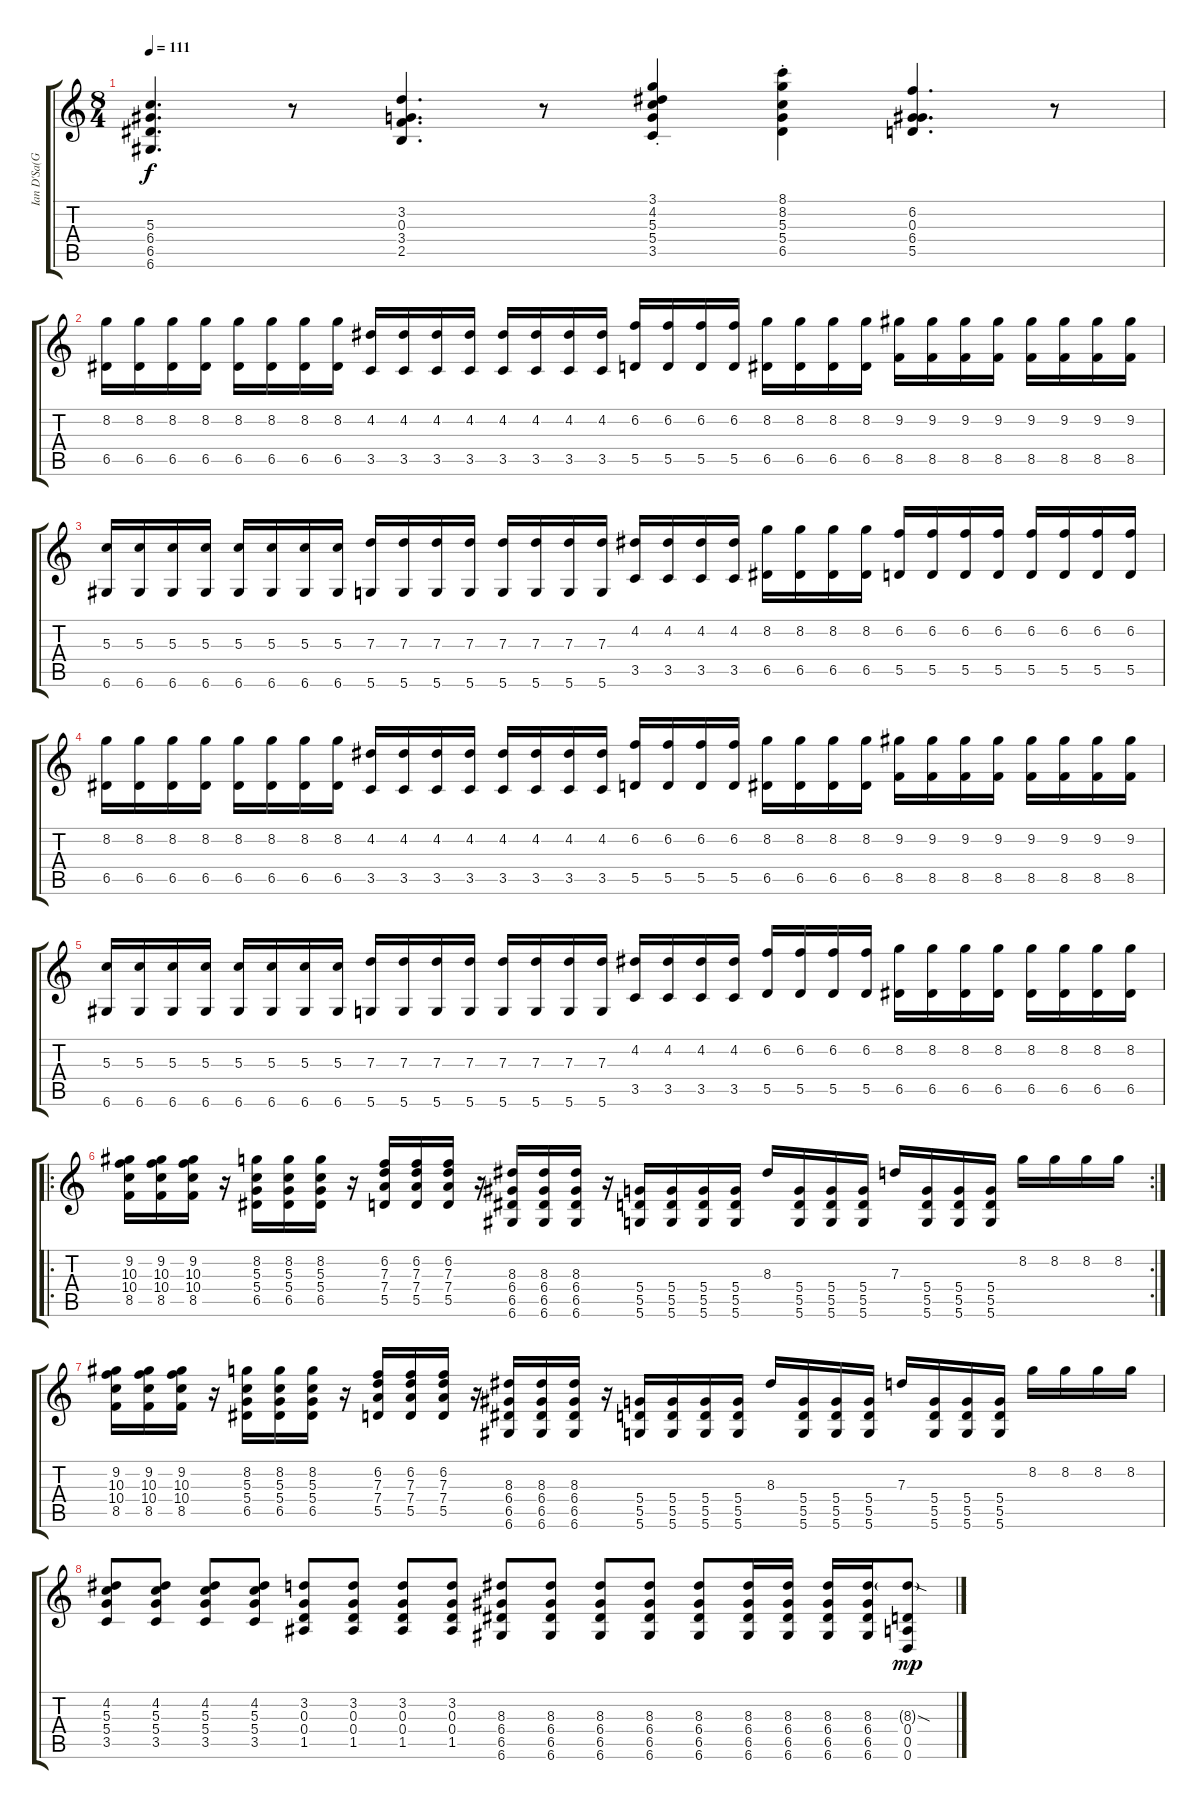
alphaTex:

\track ("Ian D'Sa(Guitar)" "Ian D'Sa(G") {instrument distortionguitar}
\staff {score tabs}
\tuning (E4 B3 G3 D3 A2 D2) {hide}
\ts (8 4)
\tempo 111
\clef g2
\ks c
(5.3 6.4 6.5 6.6).4{d dy f} r.8 (3.2 0.3 3.4 2.5).4{d} r.8 (3.1{st} 4.2{st} 5.3{st} 5.4{st} 3.5{st}).4 (8.1{st} 8.2{st} 5.3{st} 5.4{st} 6.5{st}).4 (6.2 0.3 6.4 5.5).4{d} r.8 |
(8.2 6.5).16 (8.2 6.5).16 (8.2 6.5).16 (8.2 6.5).16 (8.2 6.5).16 (8.2 6.5).16 (8.2 6.5).16 (8.2 6.5).16 (4.2 3.5).16 (4.2 3.5).16 (4.2 3.5).16 (4.2 3.5).16 (4.2 3.5).16 (4.2 3.5).16 (4.2 3.5).16 (4.2 3.5).16 (6.2 5.5).16 (6.2 5.5).16 (6.2 5.5).16 (6.2 5.5).16 (8.2 6.5).16 (8.2 6.5).16 (8.2 6.5).16 (8.2 6.5).16 (9.2 8.5).16 (9.2 8.5).16 (9.2 8.5).16 (9.2 8.5).16 (9.2 8.5).16 (9.2 8.5).16 (9.2 8.5).16 (9.2 8.5).16 |
(5.3 6.6).16 (5.3 6.6).16 (5.3 6.6).16 (5.3 6.6).16 (5.3 6.6).16 (5.3 6.6).16 (5.3 6.6).16 (5.3 6.6).16 (7.3 5.6).16 (7.3 5.6).16 (7.3 5.6).16 (7.3 5.6).16 (7.3 5.6).16 (7.3 5.6).16 (7.3 5.6).16 (7.3 5.6).16 (4.2 3.5).16 (4.2 3.5).16 (4.2 3.5).16 (4.2 3.5).16 (8.2 6.5).16 (8.2 6.5).16 (8.2 6.5).16 (8.2 6.5).16 (6.2 5.5).16 (6.2 5.5).16 (6.2 5.5).16 (6.2 5.5).16 (6.2 5.5).16 (6.2 5.5).16 (6.2 5.5).16 (6.2 5.5).16 |
(8.2 6.5).16 (8.2 6.5).16 (8.2 6.5).16 (8.2 6.5).16 (8.2 6.5).16 (8.2 6.5).16 (8.2 6.5).16 (8.2 6.5).16 (4.2 3.5).16 (4.2 3.5).16 (4.2 3.5).16 (4.2 3.5).16 (4.2 3.5).16 (4.2 3.5).16 (4.2 3.5).16 (4.2 3.5).16 (6.2 5.5).16 (6.2 5.5).16 (6.2 5.5).16 (6.2 5.5).16 (8.2 6.5).16 (8.2 6.5).16 (8.2 6.5).16 (8.2 6.5).16 (9.2 8.5).16 (9.2 8.5).16 (9.2 8.5).16 (9.2 8.5).16 (9.2 8.5).16 (9.2 8.5).16 (9.2 8.5).16 (9.2 8.5).16 |
(5.3 6.6).16 (5.3 6.6).16 (5.3 6.6).16 (5.3 6.6).16 (5.3 6.6).16 (5.3 6.6).16 (5.3 6.6).16 (5.3 6.6).16 (7.3 5.6).16 (7.3 5.6).16 (7.3 5.6).16 (7.3 5.6).16 (7.3 5.6).16 (7.3 5.6).16 (7.3 5.6).16 (7.3 5.6).16 (4.2 3.5).16 (4.2 3.5).16 (4.2 3.5).16 (4.2 3.5).16 (6.2 5.5).16 (6.2 5.5).16 (6.2 5.5).16 (6.2 5.5).16 (8.2 6.5).16 (8.2 6.5).16 (8.2 6.5).16 (8.2 6.5).16 (8.2 6.5).16 (8.2 6.5).16 (8.2 6.5).16 (8.2 6.5).16 |
\ro
\rc 2
(9.2 10.3 10.4 8.5).16 (9.2 10.3 10.4 8.5).16 (9.2 10.3 10.4 8.5).16 r.16 (8.2 5.3 5.4 6.5).16 (8.2 5.3 5.4 6.5).16 (8.2 5.3 5.4 6.5).16 r.16 (6.2 7.3 7.4 5.5).16 (6.2 7.3 7.4 5.5).16 (6.2 7.3 7.4 5.5).16 r.16 (8.3 6.4 6.5 6.6).16 (8.3 6.4 6.5 6.6).16 (8.3 6.4 6.5 6.6).16 r.16 (5.4 5.5 5.6).16 (5.4 5.5 5.6).16 (5.4 5.5 5.6).16 (5.4 5.5 5.6).16 8.3.16 (5.4 5.5 5.6).16 (5.4 5.5 5.6).16 (5.4 5.5 5.6).16 7.3.16 (5.4 5.5 5.6).16 (5.4 5.5 5.6).16 (5.4 5.5 5.6).16 8.2.16 8.2.16 8.2.16 8.2.16 |
(9.2 10.3 10.4 8.5).16 (9.2 10.3 10.4 8.5).16 (9.2 10.3 10.4 8.5).16 r.16 (8.2 5.3 5.4 6.5).16 (8.2 5.3 5.4 6.5).16 (8.2 5.3 5.4 6.5).16 r.16 (6.2 7.3 7.4 5.5).16 (6.2 7.3 7.4 5.5).16 (6.2 7.3 7.4 5.5).16 r.16 (8.3 6.4 6.5 6.6).16 (8.3 6.4 6.5 6.6).16 (8.3 6.4 6.5 6.6).16 r.16 (5.4 5.5 5.6).16 (5.4 5.5 5.6).16 (5.4 5.5 5.6).16 (5.4 5.5 5.6).16 8.3.16 (5.4 5.5 5.6).16 (5.4 5.5 5.6).16 (5.4 5.5 5.6).16 7.3.16 (5.4 5.5 5.6).16 (5.4 5.5 5.6).16 (5.4 5.5 5.6).16 8.2.16 8.2.16 8.2.16 8.2.16 |
(4.2 5.3 5.4 3.5).8 (4.2 5.3 5.4 3.5).8 (4.2 5.3 5.4 3.5).8 (4.2 5.3 5.4 3.5).8 (3.2 0.3 0.4 1.5).8 (3.2 0.3 0.4 1.5).8 (3.2 0.3 0.4 1.5).8 (3.2 0.3 0.4 1.5).8 (8.3 6.4 6.5 6.6).8 (8.3 6.4 6.5 6.6).8 (8.3 6.4 6.5 6.6).8 (8.3 6.4 6.5 6.6).8 (8.3 6.4 6.5 6.6).8 (8.3 6.4 6.5 6.6).16 (8.3 6.4 6.5 6.6).16 (8.3 6.4 6.5 6.6).16 (8.3 6.4 6.5 6.6).16 (8.3{sod g} 0.4 0.5 0.6).8{dy mp}
